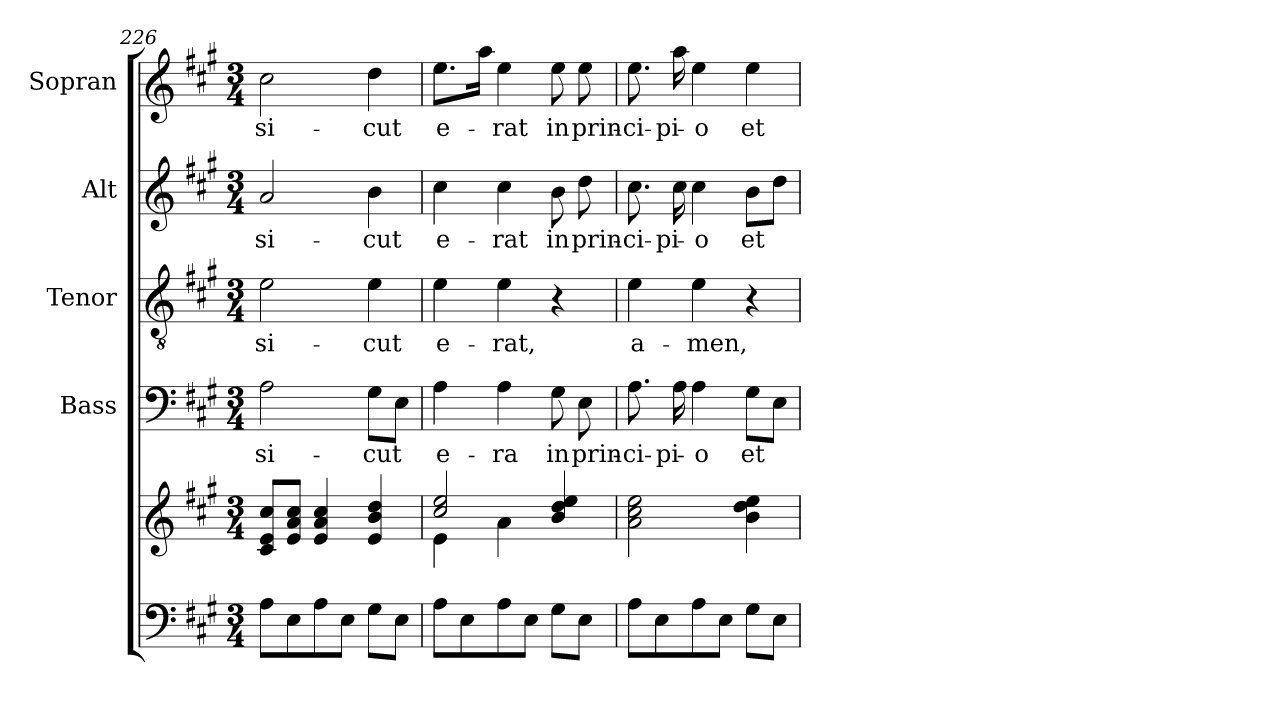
**kern	**kern	**kern	**text	**kern	**text	**kern	**text	**kern	**text
*part5	*part5	*part4	*part4	*part3	*part3	*part2	*part2	*part1	*part1
*staff6	*staff5	*staff4	*staff4	*staff3	*staff3	*staff2	*staff2	*staff1	*staff1
*	*	*I"Bass	*	*I"Tenor	*	*I"Alt	*	*I"Sopran	*
*	*	*I'B.	*	*I'T.	*	*I'A.	*	*I'S.	*
*clefF4	*clefG2	*clefF4	*	*clefGv2	*	*clefG2	*	*clefG2	*
*k[f#c#g#]	*k[f#c#g#]	*k[f#c#g#]	*	*k[f#c#g#]	*	*k[f#c#g#]	*	*k[f#c#g#]	*
*A:	*A:	*A:	*	*A:	*	*A:	*	*A:	*
*M3/4	*M3/4	*M3/4	*	*M3/4	*	*M3/4	*	*M3/4	*
=226	=226	=226	=226	=226	=226	=226	=226	=226	=226
!	!	!	!LO:LY:b	!	!LO:LY:b	!	!LO:LY:b	!	!LO:LY:b
8A\L	8c#/ 8e/ 8cc#/L	2A\	si-	2e\	si-	2a/	si-	2cc#\	si-
8E\	8e/ 8a/ 8cc#/J	.	.	.	.	.	.	.	.
8A\	4e/ 4a/ 4cc#/	.	.	.	.	.	.	.	.
8E\J	.	.	.	.	.	.	.	.	.
!	!	!	!LO:LY:b	!	!LO:LY:b	!	!LO:LY:b	!	!LO:LY:b
8G#\L	4e/ 4b/ 4dd/	8G#\L	-cut	4e\	-cut	4b\	-cut	4dd\	-cut
8E\J	.	8E\J	.	.	.	.	.	.	.
=227	=227	=227	=227	=227	=227	=227	=227	=227	=227
*	*^	*	*	*	*	*	*	*	*
!	!	!	!	!LO:LY:b	!	!LO:LY:b	!	!LO:LY:b	!	!LO:LY:b
8A\L	2cc#/ 2ee/	4e\	4A\	e-	4e\	e-	4cc#\	e-	8.ee\L	e-
8E\	.	.	.	.	.	.	.	.	.	.
.	.	.	.	.	.	.	.	.	16aa\Jk	.
!	!	!	!	!LO:LY:b	!	!LO:LY:b	!	!LO:LY:b	!	!LO:LY:b
8A\	.	4a\	4A\	-ra	4e\	-rat,	4cc#\	-rat	4ee\	-rat
8E\J	.	.	.	.	.	.	.	.	.	.
!	!	!	!	!LO:LY:b	!	!	!	!LO:LY:b	!	!LO:LY:b
8G#\L	4b/ 4dd/ 4ee/	4ryy	8G#\	in	4r	.	8b\	in	8ee\	in
!	!	!	!	!LO:LY:b	!	!	!	!LO:LY:b	!	!LO:LY:b
8E\J	.	.	8E\	prin-	.	.	8dd\	prin-	8ee\	prin-
*	*v	*v	*	*	*	*	*	*	*	*
=228	=228	=228	=228	=228	=228	=228	=228	=228	=228
!	!	!	!LO:LY:b	!	!LO:LY:b	!	!LO:LY:b	!	!LO:LY:b
8A\L	2a\ 2cc#\ 2ee\	8.A\	-ci-	4e\	a-	8.cc#\	-ci-	8.ee\	-ci-
8E\	.	.	.	.	.	.	.	.	.
!	!	!	!LO:LY:b	!	!	!	!LO:LY:b	!	!LO:LY:b
.	.	16A\	-pi-	.	.	16cc#\	-pi-	16aa\	-pi-
!	!	!	!LO:LY:b	!	!LO:LY:b	!	!LO:LY:b	!	!LO:LY:b
8A\	.	4A\	-o	4e\	-men,	4cc#\	-o	4ee\	-o
8E\J	.	.	.	.	.	.	.	.	.
!	!	!	!LO:LY:b	!	!	!	!LO:LY:b	!	!LO:LY:b
8G#\L	4b\ 4dd\ 4ee\	8G#\L	et	4r	.	8b\L	et	4ee\	et
8E\J	.	8E\J	.	.	.	8dd\J	.	.	.
=	=	=	=	=	=	=	=	=	=
*-	*-	*-	*-	*-	*-	*-	*-	*-	*-
